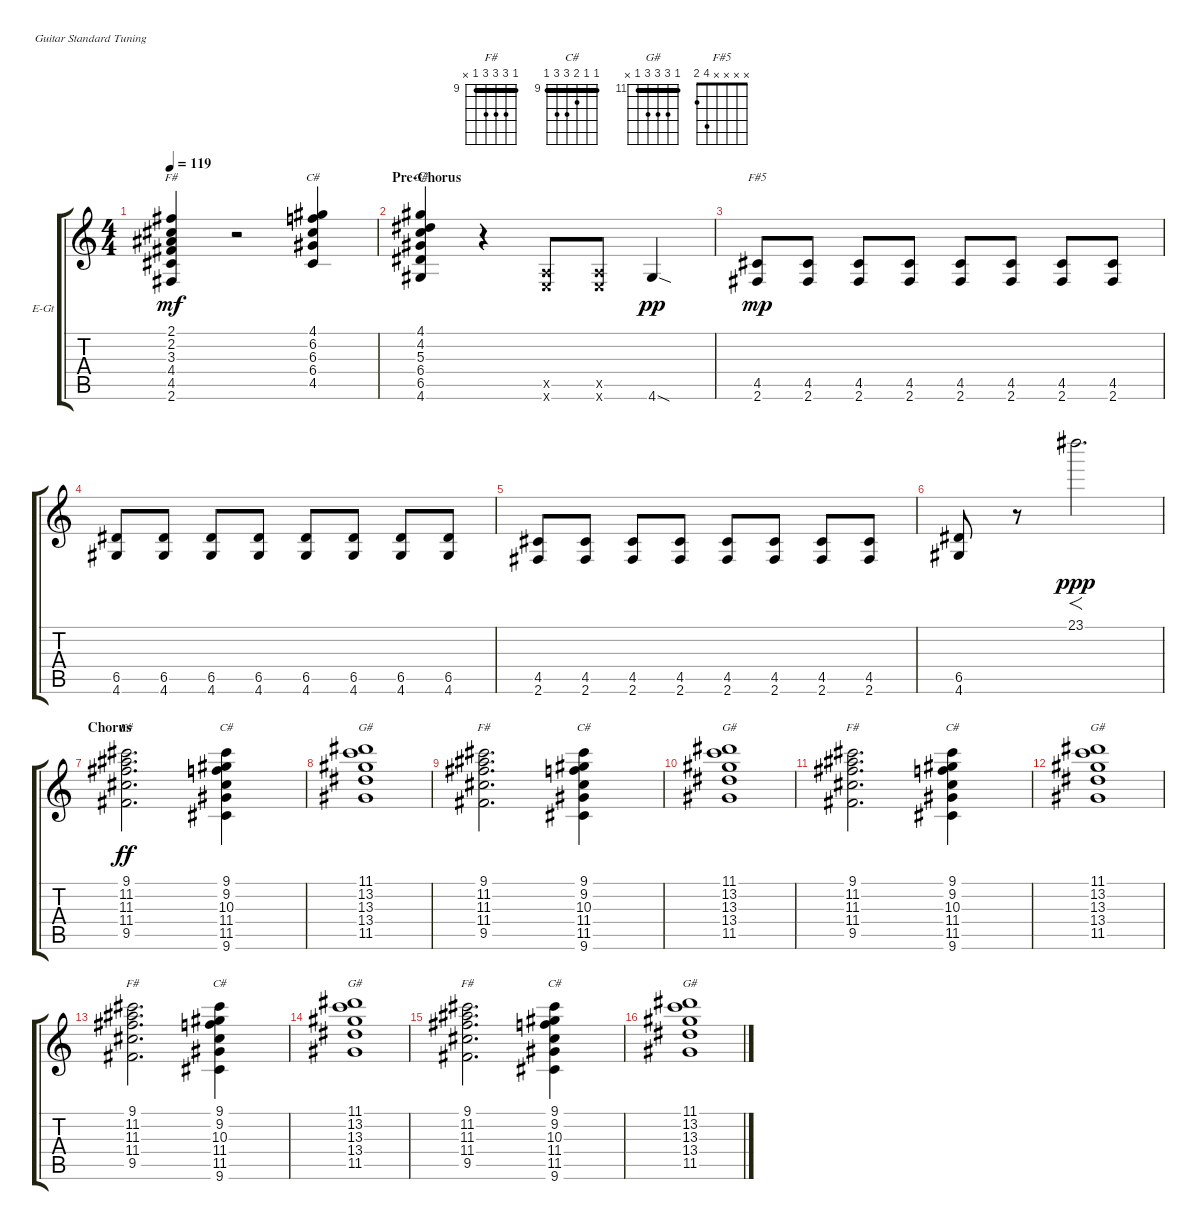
\defaultSystemsLayout 4
\bracketExtendMode groupsimilarinstruments
\firstSystemTrackNameOrientation horizontal
\otherSystemsTrackNameOrientation horizontal
\track ("overdrive E-Guitar" "E-Gt") {instrument overdrivenguitar}
\staff {score tabs}
\tuning (E4 B3 G3 D3 A2 E2)
\chord ("F#" 2 2 3 4 4 2) {barre (2 2)}
\chord ("C#" 4 6 6 6 4 x) {firstfret 4 barre 4}
\chord ("G#" 4 4 5 6 6 4) {firstfret 4 barre (4 4)}
\chord ("F#" 9 11 11 11 9 x) {firstfret 9 barre 9}
\chord ("C#" 9 9 10 11 11 9) {firstfret 9 barre (9 9)}
\chord ("G#" 11 13 13 13 11 x) {firstfret 11 barre 11}
\chord ("F#5" x x x x 4 2)
\ts (4 4)
\tempo 119
\clef g2
\scale
0.333333
\ks c
(2.6 4.5 4.4 3.3 2.2 2.1).4{ch "F#" dy mf} r.2 (4.5 6.4 6.3 6.2 4.1).4{ch "C#"} |
\section ("" "Pre-Chorus")
\scale
0.333333 (4.6 6.5 6.4 5.3 4.2 4.1).4{ch "G#"} r.4 (0.6{x} 0.5{x}).8 (0.6{x} 0.5{x}).8 4.6{sod}.4{dy pp} |
\scale
0.333333 (2.6 4.5).8{ch "F#5" dy mp} (2.6 4.5).8 (4.5 2.6).8 (2.6 4.5).8 (4.5 2.6).8 (2.6 4.5).8 (4.5 2.6).8 (2.6 4.5).8 |
\scale
0.333333 (4.6 6.5).8 (4.6 6.5).8 (4.6 6.5).8 (4.6 6.5).8 (4.6 6.5).8 (4.6 6.5).8 (4.6 6.5).8 (4.6 6.5).8 |
\scale
0.333333 (2.6 4.5).8 (2.6 4.5).8 (4.5 2.6).8 (2.6 4.5).8 (4.5 2.6).8 (2.6 4.5).8 (4.5 2.6).8 (2.6 4.5).8 |
\scale
0.333333 (4.6 6.5).8 r.8 23.1.2{f d dy ppp} |
\section ("" "Chorus")
\scale
0.333333 (9.5 11.4 11.3 11.2 9.1).2{d ch "F#" dy ff} (9.6 11.5 11.4 10.3 9.2 9.1).4{ch "C#"} |
\scale
0.333333 (11.5 13.4 13.3 13.2 11.1).1{ch "G#"} |
\scale
0.333333 (9.5 11.4 11.3 11.2 9.1).2{d ch "F#"} (9.6 11.5 11.4 10.3 9.2 9.1).4{ch "C#"} |
\scale
0.333333 (11.5 13.4 13.3 13.2 11.1).1{ch "G#"} |
\scale
0.333333 (9.5 11.4 11.3 11.2 9.1).2{d ch "F#"} (9.6 11.5 11.4 10.3 9.2 9.1).4{ch "C#"} |
\scale
0.333333 (11.5 13.4 13.3 13.2 11.1).1{ch "G#"} |
\scale
0.333333 (9.5 11.4 11.3 11.2 9.1).2{d ch "F#"} (9.6 11.5 11.4 10.3 9.2 9.1).4{ch "C#"} |
\scale
0.333333 (11.5 13.4 13.3 13.2 11.1).1{ch "G#"} |
\scale
0.333333 (9.5 11.4 11.3 11.2 9.1).2{d ch "F#"} (9.6 11.5 11.4 10.3 9.2 9.1).4{ch "C#"} |
\scale
0.333333 (11.5 13.4 13.3 13.2 11.1).1{ch "G#"}
